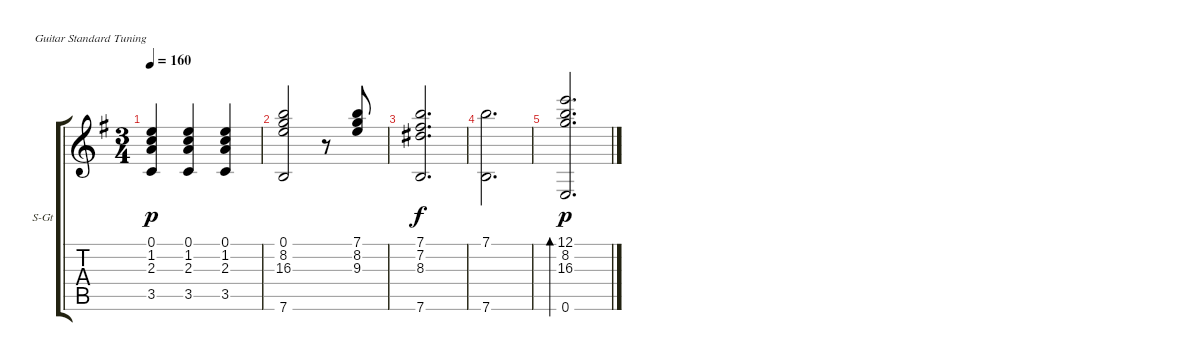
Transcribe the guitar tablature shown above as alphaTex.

\defaultSystemsLayout 4
\bracketExtendMode groupsimilarinstruments
\firstSystemTrackNameOrientation horizontal
\otherSystemsTrackNameOrientation horizontal
\track ("Steel Guitar" "S-Gt") {instrument acousticguitarsteel}
\staff {score tabs}
\tuning (E4 B3 G3 D3 A2 E2)
\ts (3 4)
\tempo 160
\clef g2
\scale
0.190476
\ks g
(0.1 1.2 2.3 3.5).4{dy p} (0.1 1.2 2.3 3.5).4 (0.1 1.2 2.3 3.5).4 |
\scale
0.18254 (7.6 0.1 8.2 16.3).2{beam invert} r.8 (7.1 8.2 9.3).8{beam invert} |
\scale
0.123016 (7.6 8.3 7.2 7.1).2{d dy f beam invert} |
\scale
0.123016 (7.1 7.6).2{d} |
(0.6 8.2 16.3 12.1).2{d bd 479 dy p}
